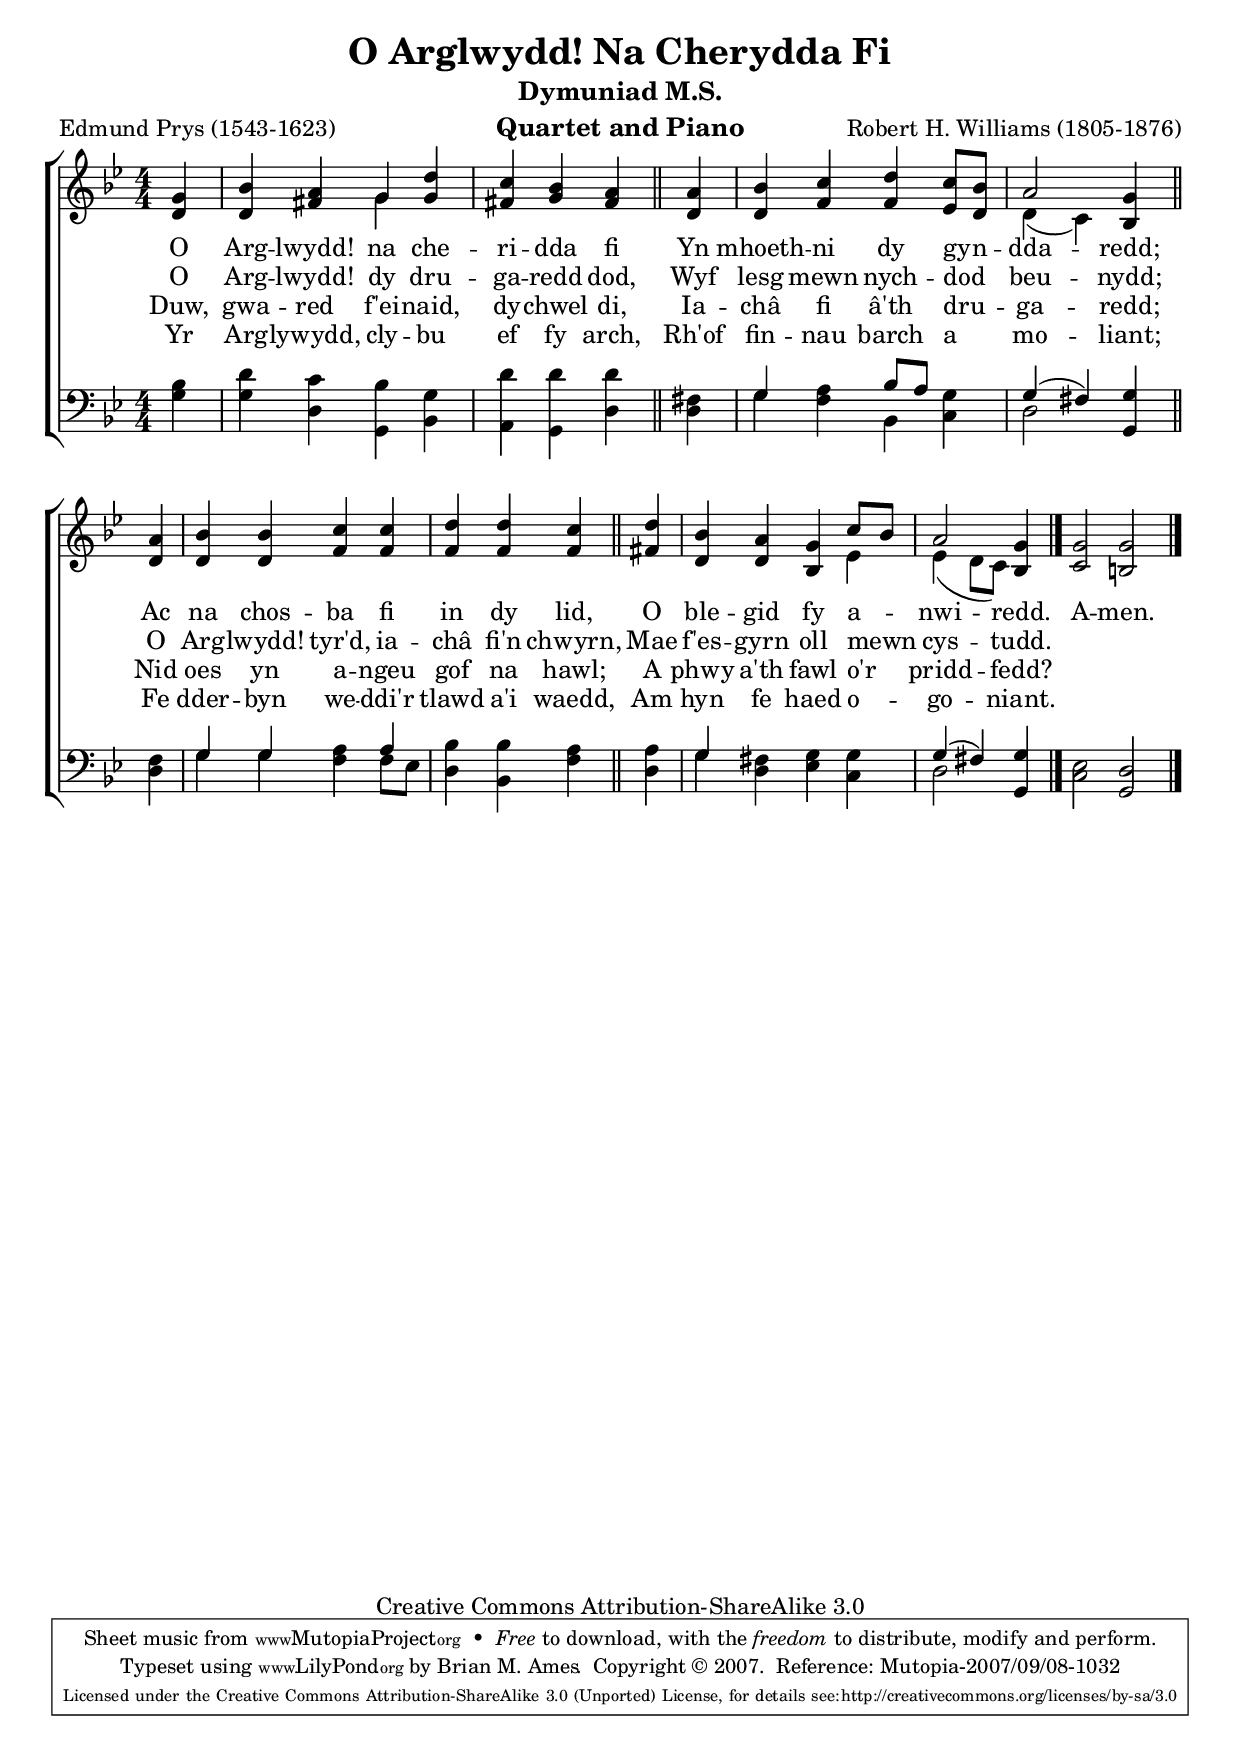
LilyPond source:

\version "2.10.2"

globalDymuniad = {
  \key g \minor
  \override Staff.TimeSignature #'style = #'()
  \time 4/4
  \partial 4
  \skip 4*8 \bar "||" \skip 4*8 \bar "||" \break
  \skip 4*8 \bar "||" \skip 4*5 \partial 4*3 \skip 4*3 \bar "|."
}

globalAmenDymuniad = {
  \skip 4*4 \bar "|."
}

saMusicDymuniad = {
  \voiceOne <g' d'>4 <bes' d'>4 <a' fis'>4 <<{g'4} \context Voice = altoOne { \voiceTwo g'4}>> <d'' g'>4 <c'' fis'>4 <bes' g'>4 <a' fis'>4
  <a' d'>4 <bes' d'>4 <c'' f'>4 <d'' f'>4 <c'' ees'>8[ \melisma <bes' d'>8] \melismaEnd <<{a'2} \context Voice = altoOne { \voiceTwo d'4( c'4)}>> <g' bes>4
  <a' d'>4 <bes' d'>4 <bes' d'>4 <c'' f'>4 <c'' f'>4 <d'' f'>4 <d'' f'>4 <c'' f'>4
  <d'' fis'>4 <bes' d'>4 <a' d'>4 <g' bes>4 <<{c''8[ \melisma bes'8] \melismaEnd} \context Voice = altoOne { \voiceTwo ees'4}>> <<{a'2} \context Voice = altoOne { \voiceTwo ees'4( d'8[ c'8])}>> <g' bes>4
}

saAmenDymuniad = {
  <g' c'>2 <g' b>2
}

tbMusicDymuniad = {
  <bes g>4 <d' g>4 <c' d>4 <bes g,>4 <g bes,>4 <d' a,>4 <d' g,>4 <d' d>4
  <fis d>4 <<g4 \\ g4>> <a f>4 <<{bes8[ a8]} \\ {bes,4}>> <g c>4 <<{g4( fis4)} \\ {d2}>> <g g,>4
  <fis d>4 <<g4 \\ g4>> <<g4 \\ g4>> <a f>4 <<{a4} \\ {f8[ ees8]}>> <bes d>4 <bes bes,>4 <a f>4
  <a d>4 <<g4 \\ g4>> <fis d>4 <g ees>4 <g c>4 <<{g4( fis4)} \\ {d2}>> <g g,>4
}

tbAmenDymuniad = {
  <ees c>2 <d g,>2
}

lyrAmen = \lyricmode {
  A -- men.
}
  
verseA = \lyricmode { 
  O Arg -- lwydd! na che -- ri -- dda fi
  Yn mhoeth -- ni dy gyn -- dda -- redd;
  Ac na chos -- ba fi in dy lid,
  O ble -- gid fy a -- nwi -- redd.
}

verseB = \lyricmode {
  O Arg -- lwydd! dy dru -- ga -- redd dod,
  Wyf lesg mewn nych -- dod beu -- nydd;
  O Arg -- lwydd! tyr'd, ia -- châ fi'n chwyrn,
  Mae f'es -- gyrn oll mewn cys -- tudd.
}

verseC = \lyricmode {
  Duw, gwa -- red f'ei -- naid, dy -- chwel di,
  Ia -- châ fi â'th dru -- ga -- redd;
  Nid oes yn a -- ngeu gof na hawl;
  A phwy a'th fawl o'r pridd -- fedd?
}

verseD = \lyricmode {
  Yr Arg -- lywydd, cly -- bu ef fy arch,
  Rh'of fin -- nau barch a mo -- liant;
  Fe dder -- byn we -- ddi'r tlawd a'i waedd,
  Am hyn fe haed o -- go -- niant.
}

  \header {
    title = "O Arglwydd! Na Cherydda Fi"
    subtitle = "Dymuniad M.S."
    incipit = "13215 43223 45432"
    poet = "Edmund Prys (1543-1623)"
    composer = "Robert H. Williams (1805-1876)"
    instrument = "Quartet and Piano"
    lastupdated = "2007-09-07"
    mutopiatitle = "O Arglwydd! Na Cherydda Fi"
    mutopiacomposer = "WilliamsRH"
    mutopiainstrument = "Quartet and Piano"
    date = "1835"
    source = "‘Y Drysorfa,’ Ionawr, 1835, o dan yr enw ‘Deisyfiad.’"
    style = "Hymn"
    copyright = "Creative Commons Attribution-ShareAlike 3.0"
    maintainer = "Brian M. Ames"
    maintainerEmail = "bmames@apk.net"
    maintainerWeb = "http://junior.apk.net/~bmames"
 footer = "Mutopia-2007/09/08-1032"
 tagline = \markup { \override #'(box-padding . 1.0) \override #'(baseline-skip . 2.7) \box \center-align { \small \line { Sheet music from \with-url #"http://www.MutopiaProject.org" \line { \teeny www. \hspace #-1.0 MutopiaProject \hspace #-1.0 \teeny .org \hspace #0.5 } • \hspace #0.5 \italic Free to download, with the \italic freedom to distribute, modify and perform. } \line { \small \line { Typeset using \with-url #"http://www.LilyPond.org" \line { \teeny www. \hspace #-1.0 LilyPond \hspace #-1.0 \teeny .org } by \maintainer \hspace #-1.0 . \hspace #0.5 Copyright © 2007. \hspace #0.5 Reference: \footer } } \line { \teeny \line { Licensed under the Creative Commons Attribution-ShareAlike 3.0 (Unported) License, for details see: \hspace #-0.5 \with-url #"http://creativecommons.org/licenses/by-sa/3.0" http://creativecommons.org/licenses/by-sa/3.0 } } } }
  }

\score { 

  \context ChoirStaff <<
    \context Staff = sa { << 
      \clef treble
      {\globalDymuniad \globalAmenDymuniad }
      \context Voice = VA { \saMusicDymuniad \saAmenDymuniad }
      \lyricsto "VA" \context Lyrics = lyricsUno {\verseA \lyrAmen}
      \lyricsto "VA" \context Lyrics = lyricsDue {\verseB}
      \lyricsto "VA" \context Lyrics = lyricsTre {\verseC}
      \lyricsto "VA" \context Lyrics = lyricsQua {\verseD}
    >> }
    \context Staff = tb { << 
      \clef bass
      \globalDymuniad
      \context Voice = VC { \tbMusicDymuniad \tbAmenDymuniad }
    >> }
  >>

  \midi {
%{    \context {
      \Score tempoWholesPerMinute = #(ly:make-moment 92 4)
    } %}
  }
  
  \layout {
    indent = 0.0\pt
    pagenumber = 1
  }
  
}
